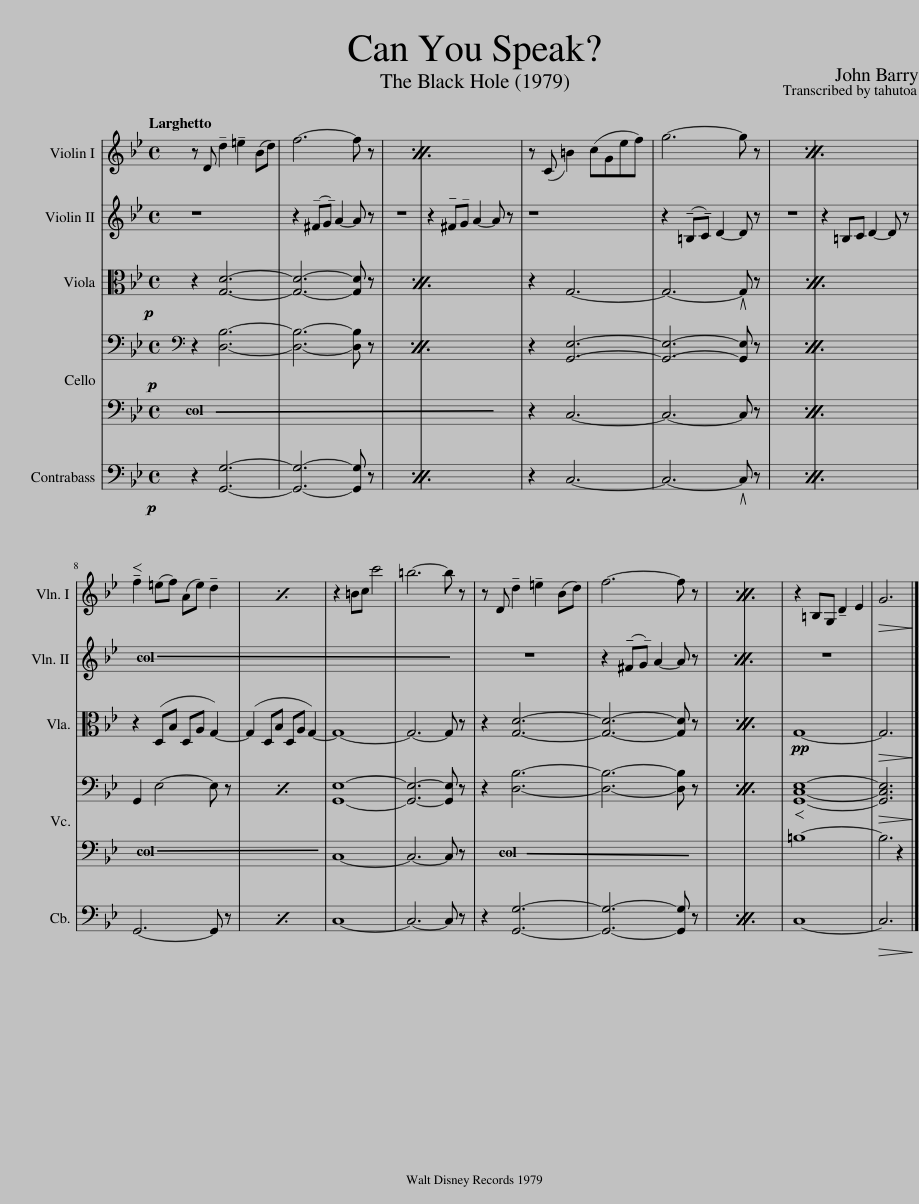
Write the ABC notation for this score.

X:1
%%score 1 2 3 { 4 | 5 } 6
L:1/8
Q:1/4=63
M:4/4
I:linebreak $
K:Bb
V:1 treble
V:2 treble
V:3 alto
V:4 bass
V:5 bass
V:6 bass transpose=-12
V:1
 z D !tenuto!d2 !tenuto!=e2 (Bd) f6- f z | x8 | x8 | z (C =B2) (cGef) g6- g z | x8 | %5
 x8 |$ !tenuto!f2 (=ef) (Ae) !tenuto!d2 | x8 | z2 =Bc c'4 | =b6- b z | %10
 z D !tenuto!d2 !tenuto!=e2 (Bd) f6- f z | x8 | x8 | z2 =B,G, !tenuto!D2 E2 |!>(! G6 x2!>)! |] %15
V:2
 z8 z2 (!tenuto!^F!tenuto!G) A2- A z | z8 | z2 !tenuto!^F!tenuto!G A2- A z | z8 z2 (!tenuto!=B,!tenuto!C) D2- D z | z8 | %5
 z2 =B,C D2- D z |$ x8 | x8 | x8 | x8 | %10
 z8 z2 (!tenuto!^F!tenuto!G) A2- A z | x8 | x8 | z8 | x8 |] %15
V:3
!p! z2 [G,D]6- [G,D]6- [G,D] z | x8 | x8 | z2 G,6- G,6- G, z | x8 | %5
 x8 |$ z2 (D,B, D,A, G,2-) | (G,2 D,B, D,A, G,2-) | G,8- | G,6- G, z | %10
 z2 [G,D]6- [G,D]6- [G,D] z | x8 | x8 |!pp! G,8- |!>(! G,6 x2!>)! |] %15
V:4
!p! z2 [D,B,]6- [D,B,]6- [D,B,] z | x8 | x8 | z2 [G,,E,]6- [G,,E,]6- [G,,E,] z | x8 | %5
 x8 |$ G,,2 E,4- E, z | x8 | [G,,E,]8- | [G,,E,]6- [G,,E,] z | %10
 z2 [D,B,]6- [D,B,]6- [D,B,] z | x8 | x8 | [G,,C,E,]8- | [G,,C,E,]6 x2 |] %15
V:5
 x16 | x8 | x8 | z2 C,6- C,6- C, z | x8 | %5
 x8 |$ x8 | x8 | C,8- | C,6- C, z | %10
 x16 | x8 | x8 | =B,8- |!>(! B,6 z2!>)! |] %15
V:6
!p! z2 [G,,G,]6- [G,,G,]6- [G,,G,] z | x8 | x8 | z2 C,6- C,6- C, z | x8 | %5
 x8 |$ G,,6- G,, z | x8 | C,8- | C,6- C, z | %10
 z2 [G,,G,]6- [G,,G,]6- [G,,G,] z | x8 | x8 | C,8- |!>(! C,6 x2!>)! |] %15
